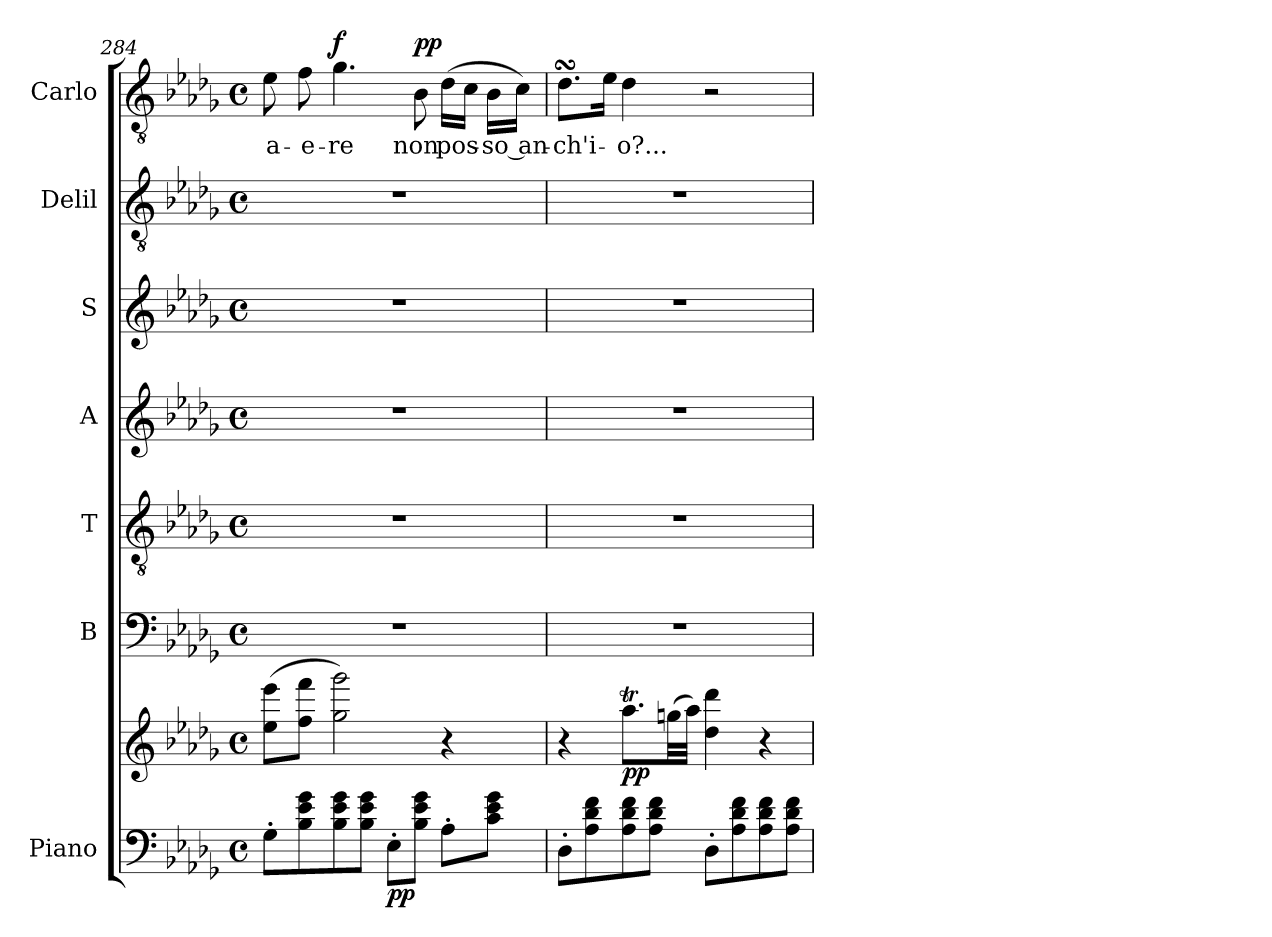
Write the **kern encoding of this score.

**kern	**kern	**dynam	**kern	**kern	**kern	**kern	**kern	**kern	**text	**dynam
*part7	*part7	*part7	*part6	*part5	*part4	*part3	*part2	*part1	*part1	*part1
*staff8	*staff7	*staff7/8	*staff6	*staff5	*staff4	*staff3	*staff2	*staff1	*staff1	*staff1
*I"Piano	*	*	*I"B	*I"T	*I"A	*I"S	*I"Delil	*I"Carlo	*	*
*I'Pno	*	*	*I'B	*I'T	*I'A	*I'S	*	*	*	*
!!LO:PB:g=z
*clefF4	*clefG2	*	*clefF4	*clefGv2	*clefG2	*clefG2	*clefGv2	*clefGv2	*	*
*k[b-e-a-d-g-]	*k[b-e-a-d-g-]	*	*k[b-e-a-d-g-]	*k[b-e-a-d-g-]	*k[b-e-a-d-g-]	*k[b-e-a-d-g-]	*k[b-e-a-d-g-]	*k[b-e-a-d-g-]	*	*
*M4/4	*M4/4	*	*M4/4	*M4/4	*M4/4	*M4/4	*M4/4	*M4/4	*	*
*met(c)	*met(c)	*	*met(c)	*met(c)	*met(c)	*met(c)	*met(c)	*met(c)	*	*
=284	=284	=284	=284	=284	=284	=284	=284	=284	=284	=284
8G-'\L	(8ee-\ 8eee-\L	.	1r	1r	1r	1r	1r	8e-\	a-	.
8B-\ 8e-\ 8g-\	8ff\ 8fff\J	.	.	.	.	.	.	8f\	-e-	.
!	!	!	!	!	!	!	!	!	!	!LO:DY:a
8B-\ 8e-\ 8g-\	2gg-\ 2ggg-\)	.	.	.	.	.	.	4.g-\	-re	f
8B-\ 8e-\ 8g-\J	.	.	.	.	.	.	.	.	.	.
!	!	!LO:DY:b=2	!	!	!	!	!	!	!	!
8E-'\L	.	pp	.	.	.	.	.	.	.	.
!	!	!	!	!	!	!	!	!	!	!LO:DY:a
8B-\ 8e-\ 8g-\J	.	.	.	.	.	.	.	8B-\	non	pp
8A-'\L	4r	.	.	.	.	.	.	(16d-\LL	pos-	.
.	.	.	.	.	.	.	.	16c\JJ	.	.
8c\ 8e-\ 8g-\J	.	.	.	.	.	.	.	16B-\LL	-so an-	.
.	.	.	.	.	.	.	.	16c\JJ)	.	.
=285	=285	=285	=285	=285	=285	=285	=285	=285	=285	=285
8D-'\L	4r	.	1r	1r	1r	1r	1r	8.d-sSSs\L	-ch'i-	.
8A-\ 8d-\ 8f\	.	.	.	.	.	.	.	.	.	.
.	.	.	.	.	.	.	.	16e-\Jk	.	.
!	!	!LO:DY:b	!	!	!	!	!	!	!	!
8A-\ 8d-\ 8f\	8.aa-T\L	pp	.	.	.	.	.	4d-\	-o?...	.
8A-\ 8d-\ 8f\J	.	.	.	.	.	.	.	.	.	.
.	(32ggn\LL	.	.	.	.	.	.	.	.	.
.	32aa-\JJJ)	.	.	.	.	.	.	.	.	.
8D-'\L	4dd-\ 4ddd-\	.	.	.	.	.	.	2r	.	.
8A-\ 8d-\ 8f\	.	.	.	.	.	.	.	.	.	.
8A-\ 8d-\ 8f\	4r	.	.	.	.	.	.	.	.	.
8A-\ 8d-\ 8f\J	.	.	.	.	.	.	.	.	.	.
=	=	=	=	=	=	=	=	=	=	=
*-	*-	*-	*-	*-	*-	*-	*-	*-	*-	*-
